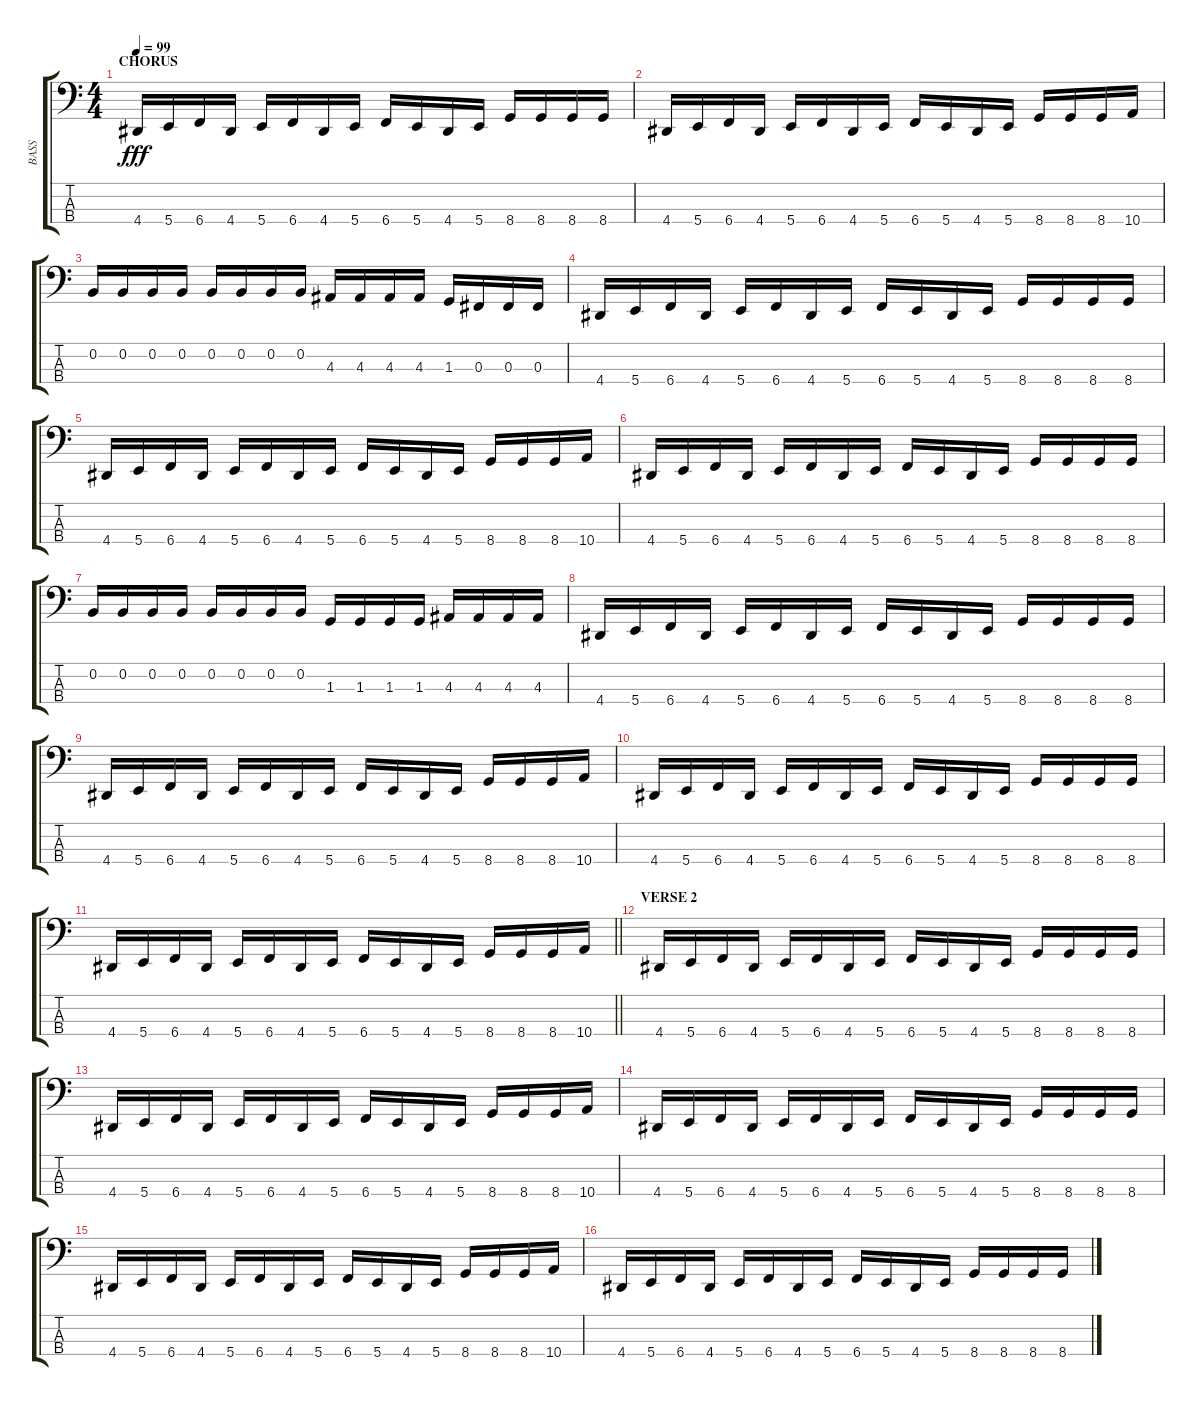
\track ("BASS" "BASS") {instrument electricbassfinger}
\staff {score tabs}
\tuning (E2 B1 Gb1 B0) {hide}
\ts (4 4)
\section ("" "CHORUS")
\tempo 99
\clef f4
\ks c
4.4.16{dy fff} 5.4.16 6.4.16 4.4.16 5.4.16 6.4.16 4.4.16 5.4.16 6.4.16 5.4.16 4.4.16 5.4.16 8.4.16 8.4.16 8.4.16 8.4.16 |
4.4.16 5.4.16 6.4.16 4.4.16 5.4.16 6.4.16 4.4.16 5.4.16 6.4.16 5.4.16 4.4.16 5.4.16 8.4.16 8.4.16 8.4.16 10.4.16 |
0.2.16 0.2.16 0.2.16 0.2.16 0.2.16 0.2.16 0.2.16 0.2.16 4.3.16 4.3.16 4.3.16 4.3.16 1.3.16 0.3.16 0.3.16 0.3.16 |
4.4.16 5.4.16 6.4.16 4.4.16 5.4.16 6.4.16 4.4.16 5.4.16 6.4.16 5.4.16 4.4.16 5.4.16 8.4.16 8.4.16 8.4.16 8.4.16 |
4.4.16 5.4.16 6.4.16 4.4.16 5.4.16 6.4.16 4.4.16 5.4.16 6.4.16 5.4.16 4.4.16 5.4.16 8.4.16 8.4.16 8.4.16 10.4.16 |
4.4.16 5.4.16 6.4.16 4.4.16 5.4.16 6.4.16 4.4.16 5.4.16 6.4.16 5.4.16 4.4.16 5.4.16 8.4.16 8.4.16 8.4.16 8.4.16 |
0.2.16 0.2.16 0.2.16 0.2.16 0.2.16 0.2.16 0.2.16 0.2.16 1.3.16 1.3.16 1.3.16 1.3.16 4.3.16 4.3.16 4.3.16 4.3.16 |
4.4.16 5.4.16 6.4.16 4.4.16 5.4.16 6.4.16 4.4.16 5.4.16 6.4.16 5.4.16 4.4.16 5.4.16 8.4.16 8.4.16 8.4.16 8.4.16 |
4.4.16 5.4.16 6.4.16 4.4.16 5.4.16 6.4.16 4.4.16 5.4.16 6.4.16 5.4.16 4.4.16 5.4.16 8.4.16 8.4.16 8.4.16 10.4.16 |
4.4.16 5.4.16 6.4.16 4.4.16 5.4.16 6.4.16 4.4.16 5.4.16 6.4.16 5.4.16 4.4.16 5.4.16 8.4.16 8.4.16 8.4.16 8.4.16 |
\barLineRight lightlight
4.4.16 5.4.16 6.4.16 4.4.16 5.4.16 6.4.16 4.4.16 5.4.16 6.4.16 5.4.16 4.4.16 5.4.16 8.4.16 8.4.16 8.4.16 10.4.16 |
\section ("" "VERSE 2")
4.4.16 5.4.16 6.4.16 4.4.16 5.4.16 6.4.16 4.4.16 5.4.16 6.4.16 5.4.16 4.4.16 5.4.16 8.4.16 8.4.16 8.4.16 8.4.16 |
4.4.16 5.4.16 6.4.16 4.4.16 5.4.16 6.4.16 4.4.16 5.4.16 6.4.16 5.4.16 4.4.16 5.4.16 8.4.16 8.4.16 8.4.16 10.4.16 |
4.4.16 5.4.16 6.4.16 4.4.16 5.4.16 6.4.16 4.4.16 5.4.16 6.4.16 5.4.16 4.4.16 5.4.16 8.4.16 8.4.16 8.4.16 8.4.16 |
4.4.16 5.4.16 6.4.16 4.4.16 5.4.16 6.4.16 4.4.16 5.4.16 6.4.16 5.4.16 4.4.16 5.4.16 8.4.16 8.4.16 8.4.16 10.4.16 |
4.4.16 5.4.16 6.4.16 4.4.16 5.4.16 6.4.16 4.4.16 5.4.16 6.4.16 5.4.16 4.4.16 5.4.16 8.4.16 8.4.16 8.4.16 8.4.16
